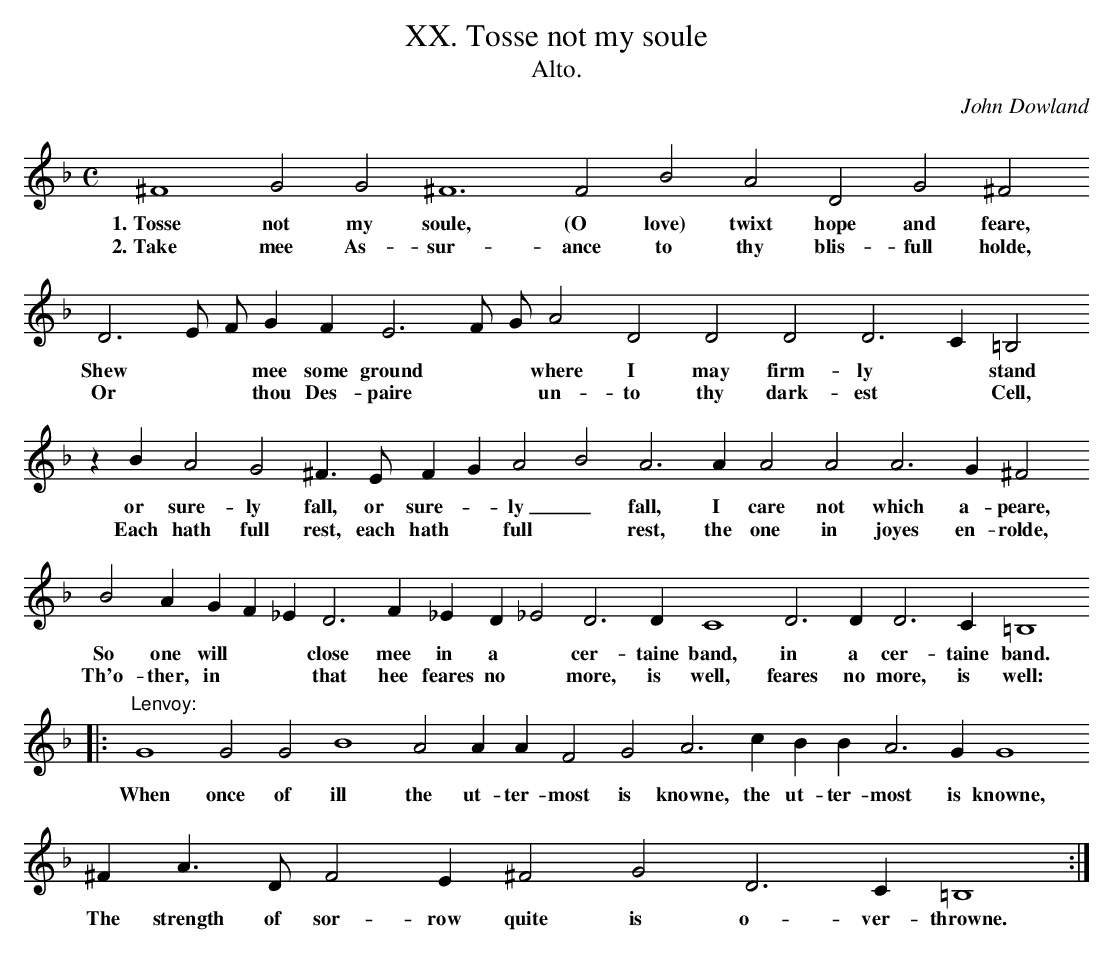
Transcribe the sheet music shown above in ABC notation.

X:1
T:XX. Tosse not my soule
T:Alto.
C:John Dowland
M:C
L:1/2
K:G dor
^F2 G G ^F3 F B A D G ^F
w: 1.~Tosse not  my soule, (O love) twixt hope and feare,
w: 2.~Take mee  As- sur- ance to thy blis- full holde,
D3/2 E// F// G/ F/ E3/2 F// G// A D  D D D > C =B,
w: Shew * * mee some ground * * where I may firm- ly * stand
w: Or * * thou Des- paire * * un- to thy dark- est * Cell,
z/B/ A G ^F3/4 E// F/ G/ A B A > A A A A > G ^F
w: or sure- ly fall, or sure- * ly _ fall, I care not which a- peare,
w: Each hath full rest, each hath * full * rest, the one in joyes en- rolde,
B A/ G/ F/ _E/ D > F _E/ D/ _E D > D C2 D > D D > C =B,2
w: So one will * * close mee in a * cer- taine band, in a cer- taine band.
w: Th'o- ther, in * * that hee feares no * more, is well, feares no  more, is well:
|:"Lenvoy:"G2 G G B2 A A/ A/ F G A > c B/ B/ A > G G2
w: When once of ill the ut- ter- most is knowne, the ut- ter- most is knowne,
^F/ A3/4 D// F E/ ^F G D > C =B,2 :|
w: The strength of sor- row quite is o- ver- throwne.
